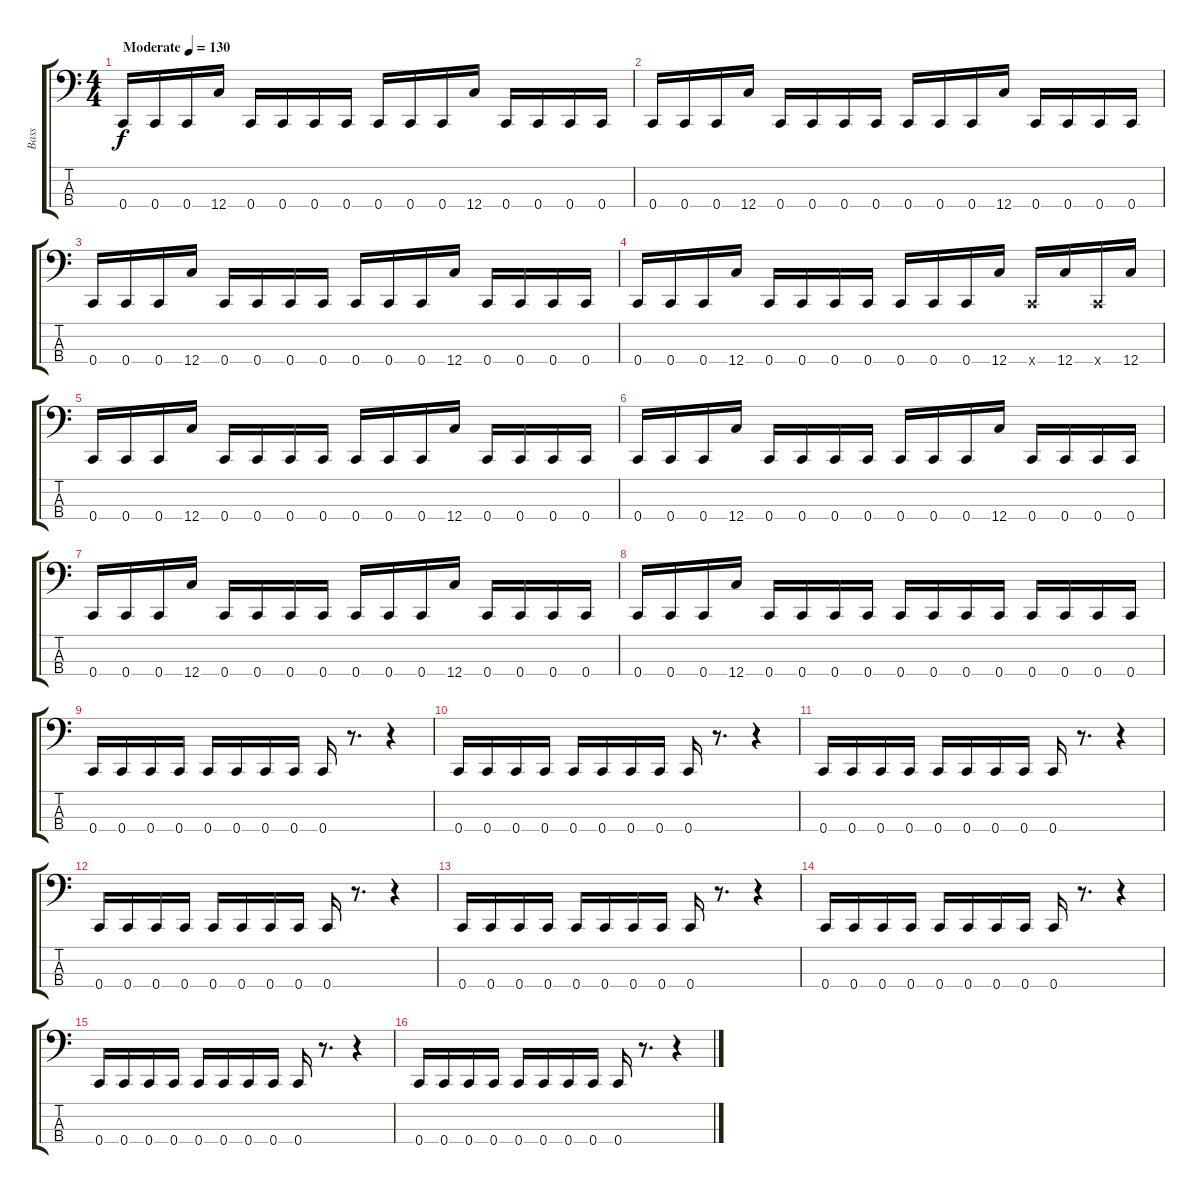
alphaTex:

\track ("Bass" "Bass") {instrument electricbassfinger}
\staff {score tabs}
\tuning (F2 C2 G1 C1) {hide}
\ts (4 4)
\tempo (130 "Moderate")
\clef f4
\ks c
0.4.16{dy f instrument electricbassfinger} 0.4.16 0.4.16 12.4.16 0.4.16 0.4.16 0.4.16 0.4.16 0.4.16 0.4.16 0.4.16 12.4.16 0.4.16 0.4.16 0.4.16 0.4.16 |
0.4.16 0.4.16 0.4.16 12.4.16 0.4.16 0.4.16 0.4.16 0.4.16 0.4.16 0.4.16 0.4.16 12.4.16 0.4.16 0.4.16 0.4.16 0.4.16 |
0.4.16 0.4.16 0.4.16 12.4.16 0.4.16 0.4.16 0.4.16 0.4.16 0.4.16 0.4.16 0.4.16 12.4.16 0.4.16 0.4.16 0.4.16 0.4.16 |
0.4.16 0.4.16 0.4.16 12.4.16 0.4.16 0.4.16 0.4.16 0.4.16 0.4.16 0.4.16 0.4.16 12.4.16 0.4{x}.16 12.4.16 0.4{x}.16 12.4.16 |
0.4.16 0.4.16 0.4.16 12.4.16 0.4.16 0.4.16 0.4.16 0.4.16 0.4.16 0.4.16 0.4.16 12.4.16 0.4.16 0.4.16 0.4.16 0.4.16 |
0.4.16 0.4.16 0.4.16 12.4.16 0.4.16 0.4.16 0.4.16 0.4.16 0.4.16 0.4.16 0.4.16 12.4.16 0.4.16 0.4.16 0.4.16 0.4.16 |
0.4.16 0.4.16 0.4.16 12.4.16 0.4.16 0.4.16 0.4.16 0.4.16 0.4.16 0.4.16 0.4.16 12.4.16 0.4.16 0.4.16 0.4.16 0.4.16 |
0.4.16 0.4.16 0.4.16 12.4.16 0.4.16 0.4.16 0.4.16 0.4.16 0.4.16 0.4.16 0.4.16 0.4.16 0.4.16 0.4.16 0.4.16 0.4.16 |
0.4.16 0.4.16 0.4.16 0.4.16 0.4.16 0.4.16 0.4.16 0.4.16 0.4.16 r.8{d} r.4 |
0.4.16 0.4.16 0.4.16 0.4.16 0.4.16 0.4.16 0.4.16 0.4.16 0.4.16 r.8{d} r.4 |
0.4.16 0.4.16 0.4.16 0.4.16 0.4.16 0.4.16 0.4.16 0.4.16 0.4.16 r.8{d} r.4 |
0.4.16 0.4.16 0.4.16 0.4.16 0.4.16 0.4.16 0.4.16 0.4.16 0.4.16 r.8{d} r.4 |
0.4.16 0.4.16 0.4.16 0.4.16 0.4.16 0.4.16 0.4.16 0.4.16 0.4.16 r.8{d} r.4 |
0.4.16 0.4.16 0.4.16 0.4.16 0.4.16 0.4.16 0.4.16 0.4.16 0.4.16 r.8{d} r.4 |
0.4.16 0.4.16 0.4.16 0.4.16 0.4.16 0.4.16 0.4.16 0.4.16 0.4.16 r.8{d} r.4 |
0.4.16 0.4.16 0.4.16 0.4.16 0.4.16 0.4.16 0.4.16 0.4.16 0.4.16 r.8{d} r.4
